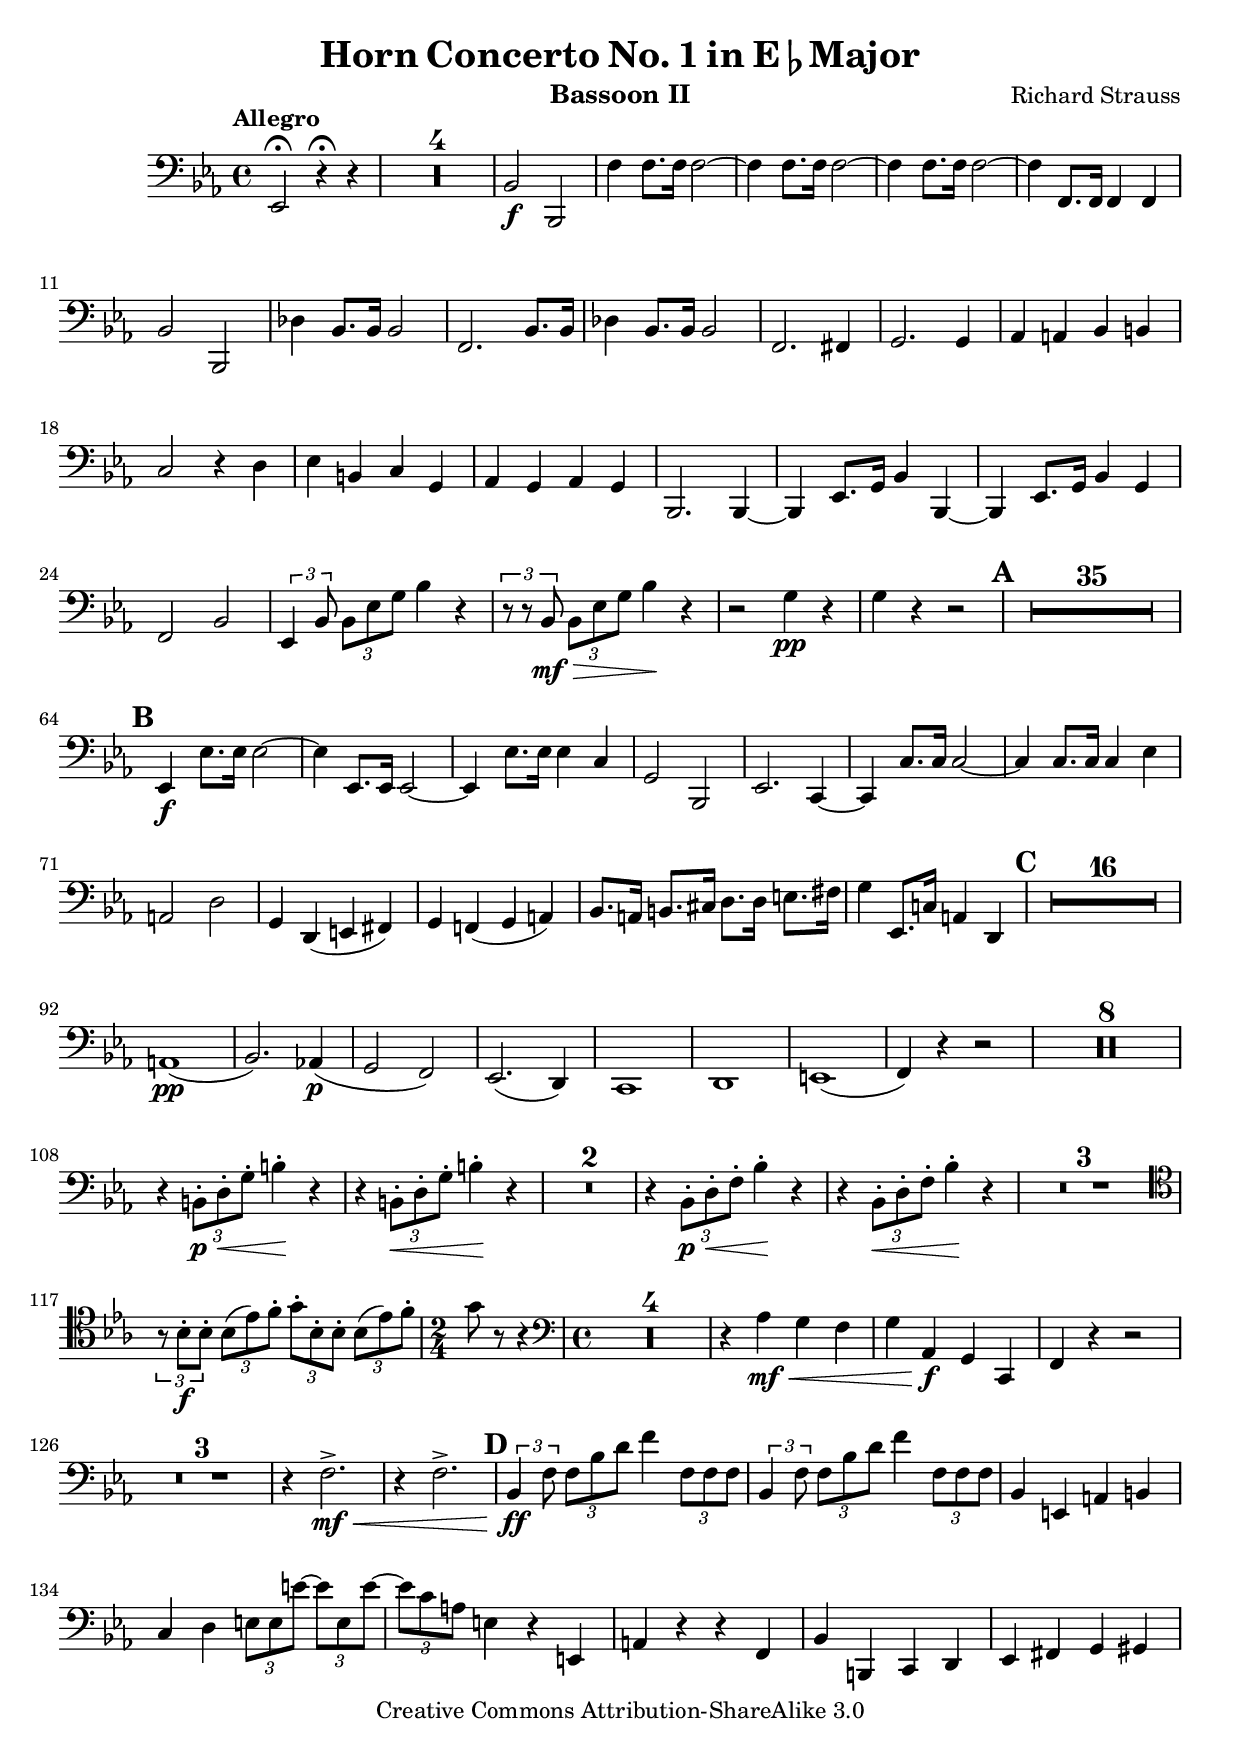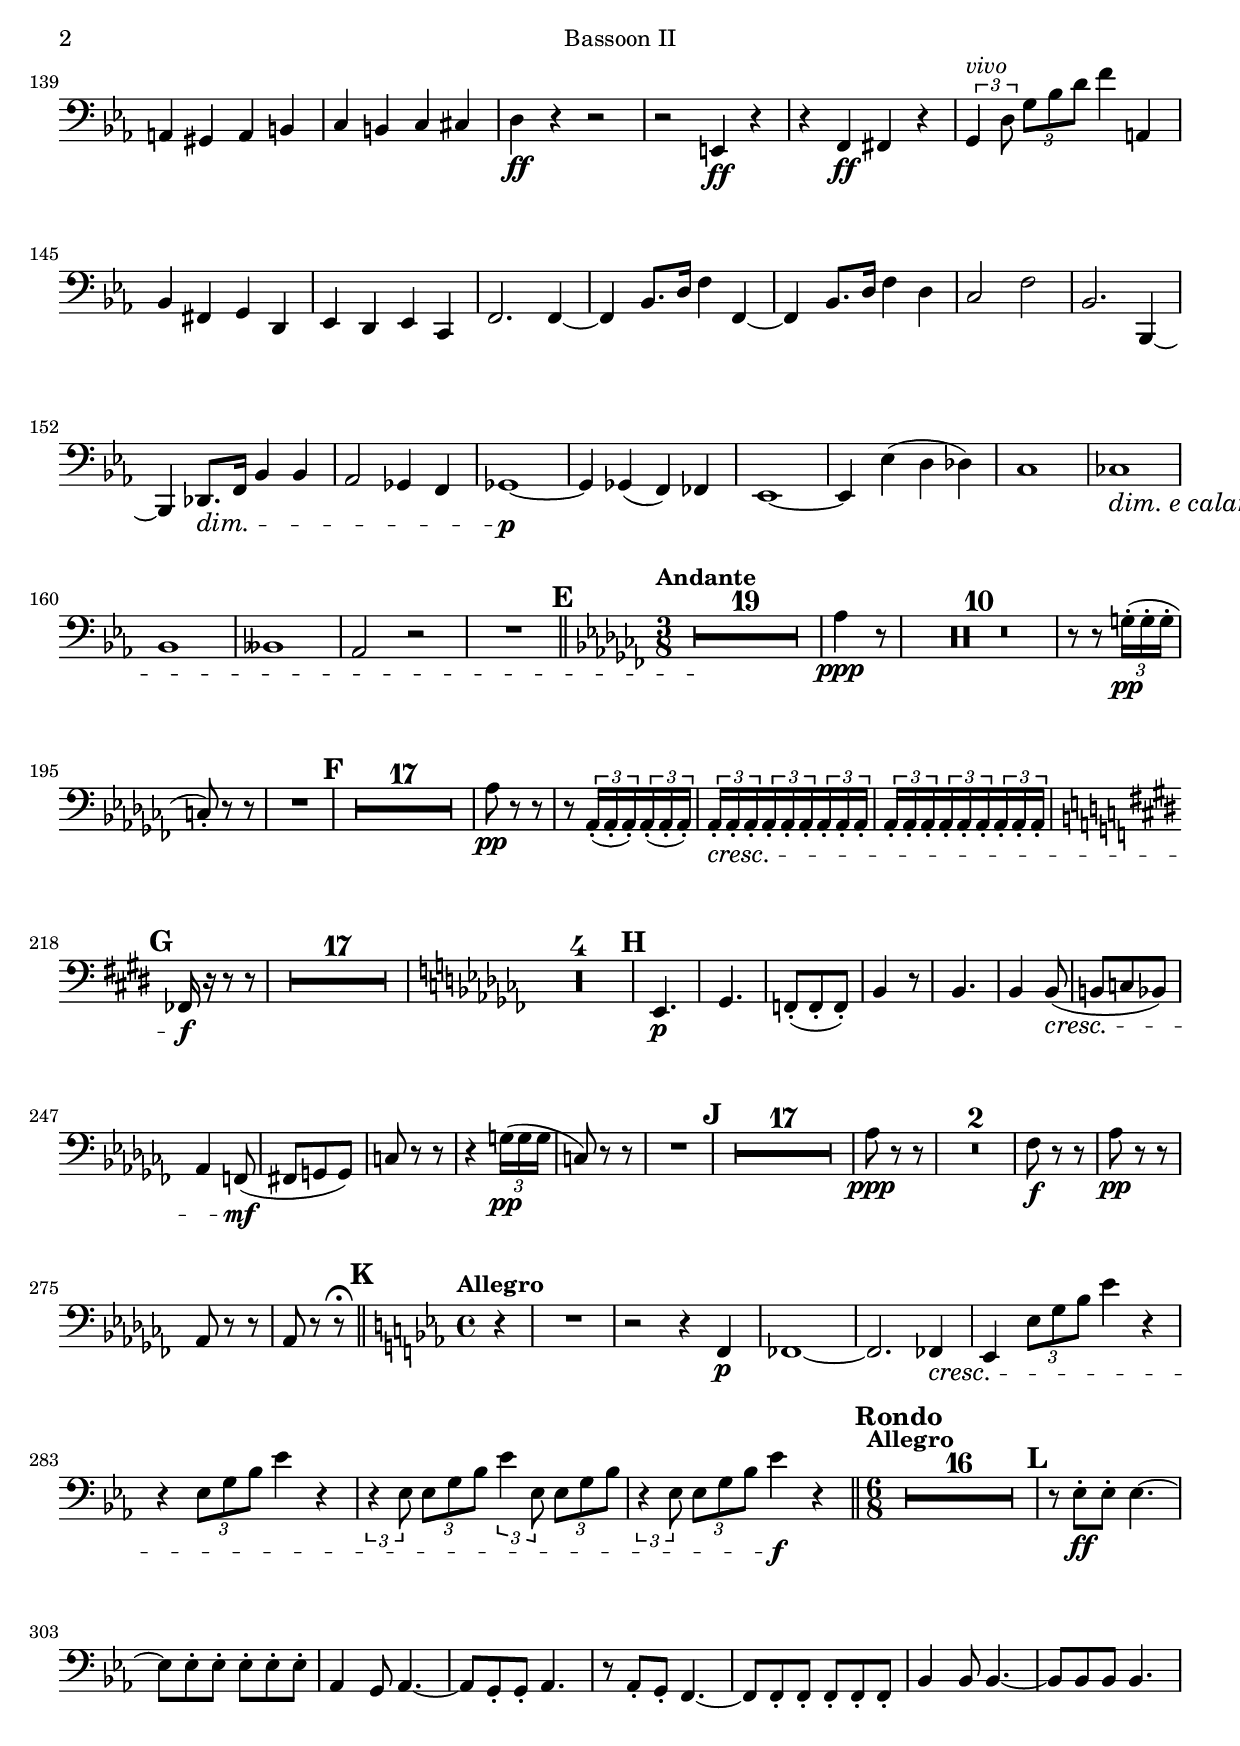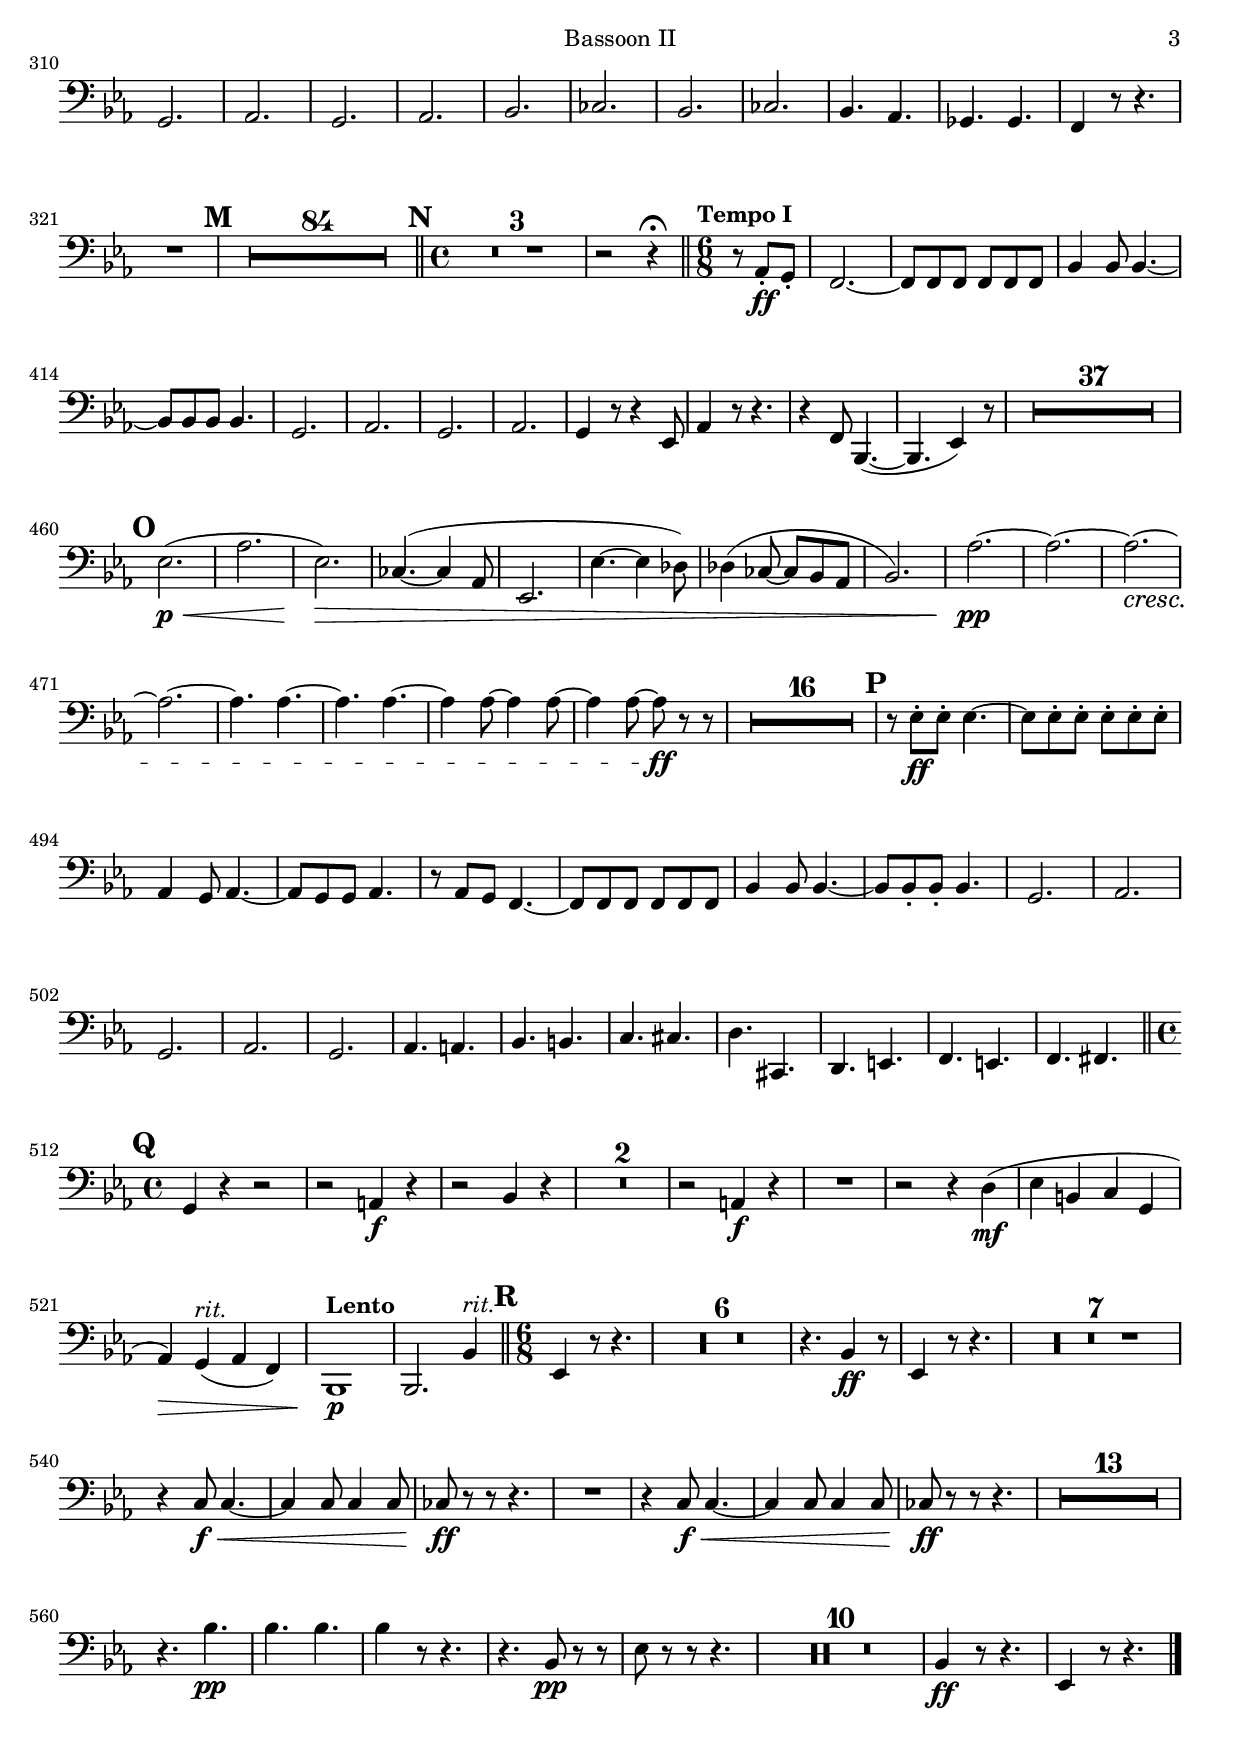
\version "2.13.22"

\version "2.13.33"

\include "defs.ily"

bassoonTwoMvtI = \relative c,
{
  \clef bass
  \key ees \major
  ees2\fermata r4\fermata r |
  R1*4 |
  bes'2\f bes, |
  \repeat unfold 3 {f''4 f8. f16 f2~ |}
  f4 f,8. f16 f4 f |
  bes2 bes, |
  des'4 bes8. bes16 bes2 |
  f2. bes8. bes16 |
  des4 bes8. bes16 bes2 |
  f2. fis4 |
  g2. g4 |
  aes a bes b |
  c2 r4 d |
  ees b c g |
  aes g aes g |
  bes,2. bes4~ |
  bes ees8. g16 bes4 bes,~ |
  bes ees8. g16 bes4 g |
  f2 bes |
  \times 2/3 {ees,4 bes'8} \times 2/3 {bes8 ees g} bes4 r |
  \times 2/3 {r8 r bes,\mf\>} \times 2/3 {bes8 ees g} bes4\! r |
  r2 g4\pp r |
  g r r2 |

  %A
  R1*35 |

  %B
  ees,4\f ees'8. ees16 ees2~ |
  ees4 ees,8. ees16 ees2~ |
  ees4 ees'8. ees16 ees4 c |
  g2 bes, |
  ees2. c4~ |
  c c'8. c16 c2~ |
  c4 c8. c16 c4 ees |
  a,2 d2 |
  g,4 d( e fis) |
  g f( g a) |
  bes8. a16 b8. cis16 d8. d16 e8. fis16 |
  g4 ees,8. c'16 a4 d, |

  %C
  R1*16 |
  a'1(\pp |
  bes2.) aes4(\p |
  g2 f) |
  ees2.( d4) |
  c1 |
  d |
  e( |
  f4) r r2 |
  R1*8 |
  r4 \times 2/3 {b8-.\p\< d-. g-.} b4-.\! r |
  r4 \times 2/3 {b,8-.\< d-. g-.} b4-.\! r |
  R1*2 |
  r4 \times 2/3 {bes,8-.\p\< d-. f-.} bes4-.\! r |
  r4 \times 2/3 {bes,8-.\< d-. f-.} bes4-.\! r |
  R1*3 |
  \clef tenor
  \times 2/3 {r8 bes-.\f bes-.} \times 2/3 {bes( ees) f-.} \times 2/3 {g-. bes,-. bes-.} \times 2/3 {bes( ees) f-.} |

  %2/4
  g8 r r4 |

  %4/4
  \clef bass
  R1*4 |
  r4 aes,\mf\< g f |
  g aes,\f g c, |
  f r r2 |
  R1*3 |
  r4 f'2.->\mf\< |
  r4 f2.-> |

  %D
  \times 2/3 {bes,4\ff f'8} \times 2/3 {f8 bes d} f4 \times 2/3 {f,8 f f} |
  \times 2/3 {bes,4 f'8} \times 2/3 {f8 bes d} f4 \times 2/3 {f,8 f f} |
  bes,4 e, a b |
  c4 d \times 2/3 {e8 e e'~} \times 2/3 {e e, e'~} |
  \times 2/3 {e c a} e4 r e, |
  a r r f |
  bes b, c d |
  ees fis g gis |
  a gis a b |
  c b c cis |
  d\ff r r2 |
  r2 e,4\ff r |
  r f\ff fis r |
  \times 2/3 {g4^\vivo d'8} \times 2/3 {g8 bes d} f4 a,, |
  bes fis g d |
  ees d ees c |
  f2. f4~ |
  f bes8. d16 f4 f,~ |
  f bes8. d16 f4 d |
  c2 f |
  bes,2. bes,4~ |
  bes des8.\dim f16 bes4 bes |
  aes2 ges4 f |
  ges1~\p |
  ges4 ges( f) fes |
  ees1~ |
  ees4 ees'( d des) |
  c1 |
  ces\dimECalando |
  bes |
  beses |
  aes2 r |
  R1 |
  s1*0\!
}

bassoonTwoMvtII = \relative c'
{
  \key aes \minor
  R4.*19 |
  aes4\ppp r8 |
  R4.*10 |
  r8 r \times 2/3 {g16-.(\pp g-. g-.} |
  c,8-.) r r |
  R4. |

  %F
  R4.*17 |
  aes'8\pp r r |
  r \times 2/3 {aes,16-.( aes-. aes-.)} \times 2/3 {aes16-.( aes-. aes-.)} |
  \times 2/3 {aes16-.\cresc aes-. aes-.} \times 2/3 {aes16-. aes-. aes-.} \times 2/3 {aes16-. aes-. aes-.} |
  \times 2/3 {aes16-. aes-. aes-.} \times 2/3 {aes16-. aes-. aes-.} \times 2/3 {aes16-. aes-. aes-.} |

  %G
  \key e \major
  fes16\f r r8 r |
  R4.*17 |

  \key aes \minor
  R4.*4 |

  %H
  ees4.\p |
  ges |
  f8-.( f-. f-.) |
  bes4 r8 |
  bes4. |
  bes4 bes8(\cresc |
  b c bes) |
  aes4 f8(\mf |
  fis g g) |
  c r r |
  r4 \times 2/3 {g'16(\pp g g} |
  c,8) r r |
  R4. |

  %J
  R4.*17 |
  aes'8\ppp r r |
  R4.*2 |
  fes8\f r r |
  aes\pp r r |
  aes, r r |
  aes r r\fermata |
}

bassoonTwoMvtIII = \relative c,
{
  \key ees \major
  r4 |
  R1 |
  r2 r4 f4\p |
  fes1~ |
  fes2. fes4\cresc |
  ees \times 2/3 {ees'8 g bes } ees4 r |
  r \times 2/3 {ees,8 g bes} ees4 r |
  \times 2/3 {r4 ees,8} \times 2/3 {ees g bes} \times 2/3 {ees4 ees,8} \times 2/3 {ees g bes} |
  \times 2/3 {r4 ees,8} \times 2/3 {ees g bes} ees4\f r |

  %6/8
  R2.*16 |

  %L
  r8 ees,-.\ff ees-. ees4.~ |
  ees8 ees-. ees-. ees-. ees-. ees-. |
  aes,4 g8 aes4.~ |
  aes8 g-. g-. aes4. |
  r8 aes-. g-. f4.~ |
  f8 f-. f-. f-. f-. f-. |
  bes4 bes8 bes4.~ |
  bes8 bes bes bes4. |
  g2. |
  aes |
  g |
  aes |
  bes |
  ces |
  bes |
  ces |
  bes4. aes |
  ges ges |
  f4 r8 r4. |
  R2. |

  %M
  R2.*84 |

  %4/4
  R1*3 |
  r2 r4\fermata

  %6/8
  r8 aes-.\ff g-. |
  f2.~ |
  f8 f f f f f |
  bes4 bes8 bes4.~ |
  bes8 bes bes bes4. |
  g2. |
  aes |
  g |
  aes |
  g4 r8 r4 ees8 |
  aes4 r8 r4. |
  r4 f8 bes,4.~( |
  bes ees4) r8 |
  R2.*37 |

  %O
  ees'2.(\p\< |
  aes |
  ees)\> |
  ces4.~( ces4 aes8 |
  ees2. |
  ees'4.~ ees4 des8) |
  des4( ces8~ ces bes aes |
  bes2.) |
  aes'~\pp |
  aes~ |
  aes~\cresc |
  aes~ |
  aes4. aes~ |
  aes4. aes~ |
  aes4 aes8~ aes4 aes8~ |
  aes4 aes8~ aes\ff r r |
  R2.*16 |

  %P
  r8 ees-.\ff ees-. ees4.~ |
  ees8 ees-. ees-. ees-. ees-. ees-. |
  aes,4 g8 aes4.~ |
  aes8 g g aes4. |
  r8 aes g f4.~ |
  f8 f f f f f |
  bes4 bes8 bes4.~ |
  bes8 bes-. bes-. bes4. |
  g2. |
  aes |
  g |
  aes |
  g |
  aes4. a |
  bes b |
  c cis |
  d cis, |
  d e |
  f e |
  f fis |

  %4/4
  g4 r r2 |
  r2 a4\f r |
  r2 bes4 r |
  R1*2 |
  r2 a4\f r |
  R1*1 |
  r2 r4 d(\mf |
  ees b c g |
  aes)\> g4(^\rit aes f) |
  bes,1\p |
  bes2. bes'4^\rit |

  %6/8
  ees,4 r8 r4. |
  R2.*6 |
  r4. bes'4\ff r8 |
  ees,4 r8 r4. |
  R2.*7 |
  \repeat unfold 2
  {
    r4 c'8\f\< c4.~ |
    c4 c8 c4 c8 |
    ces8\ff r r r4. |
  }
  \alternative
  {
    {R2. |}
    {}
  }
  R2.*13 |
  r4. bes'\pp |
  bes bes |
  bes4 r8 r4. |
  r4. bes,8\pp r r |
  ees r r r4. |
  R2.*10 |
  bes4\ff r8 r4. |
  ees,4 r8 r4. |
}

bassoonTwo = {\bassoonTwoMvtI \bassoonTwoMvtII \bassoonTwoMvtIII}


instrument = "Bassoon II"
notes = \bassoonTwo

\include "part.ily"
